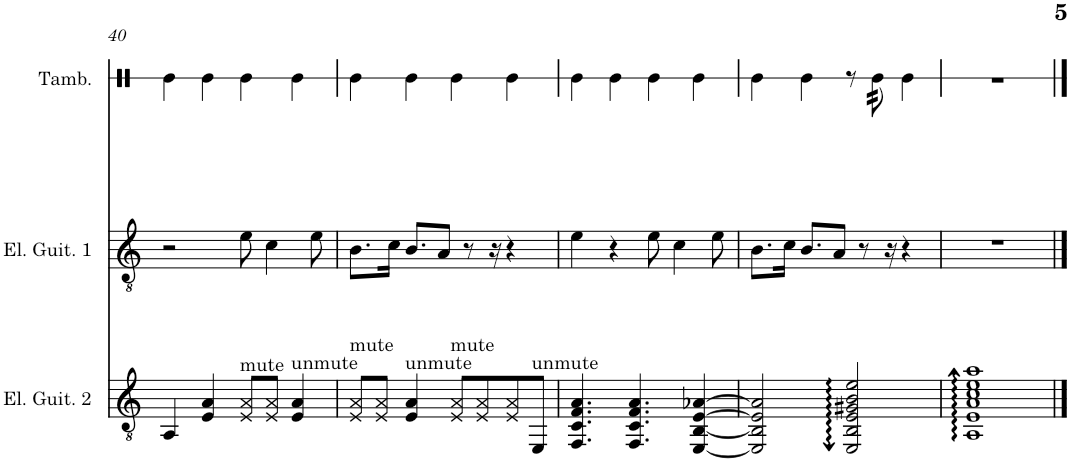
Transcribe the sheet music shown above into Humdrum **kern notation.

**kern	**kern	**kern	**kern
*part4	*part3	*part2	*part1
*staff4	*staff3	*staff2	*staff1
*I"Electric Guitar 2	*I"Electric Guitar 1	*I"Trumpet	*I"Flute
*I'El. Guit. 2	*I'El. Guit. 1	*I'Tpt.	*I'Fl.
!!LO:PB:g=z
*clefGv2	*clefGv2	*clefG2	*clefG2
*	*	*Trd1c2	*
*k[]	*k[]	*k[f#c#]	*k[]
*M4/4	*M4/4	*M4/4	*M4/4
=40	=40	=40	=40
4AA/	2r	1r	1r
4E/ 4A/	.	.	.
!LO:TX:a:t=mute	!	!	!
8E/ 8A/L	8e\	.	.
8E/ 8A/J	4c\	.	.
!LO:TX:a:t=unmute	!	!	!
4E/ 4A/	.	.	.
.	8e\	.	.
=41	=41	=41	=41
!LO:TX:a:t=mute	!	!	!
8E/ 8A/L	8.B\L	1r	1r
8E/ 8A/J	.	.	.
.	16c\Jk	.	.
!LO:TX:a:t=unmute	!	!	!
4E/ 4A/	8.B/L	.	.
.	8A/J	.	.
!LO:TX:a:t=mute	!	!	!
8E/ 8A/L	.	.	.
.	8r	.	.
8E/ 8A/	.	.	.
.	16r	.	.
8E/ 8A/	4r	.	.
!LO:TX:a:t=unmute	!	!	!
8EE/J	.	.	.
=42	=42	=42	=42
4.FF/ 4.C/ 4.F/ 4.A/	4e\	1r	1r
.	4r	.	.
4.FF/ 4.C/ 4.F/ 4.A/	.	.	.
.	8e\	.	.
.	4c\	.	.
[4EE/ [4BB/ [4E/ [4A-X/	.	.	.
.	8e\	.	.
=43	=43	=43	=43
2EE/] 2BB/] 2E/] 2A-/]	8.B\L	1r	1r
.	16c\Jk	.	.
.	8.B/L	.	.
.	8A/J	.	.
2EE/ 2BB/ 2E/ 2G#X/ 2B/ 2e/	.	.	.
.	8r	.	.
.	16r	.	.
.	4r	.	.
=44	=44	=44	=44
1AA 1E 1A 1c 1e 1a	1r	1r	1r
==	==	==	==
*-	*-	*-	*-
